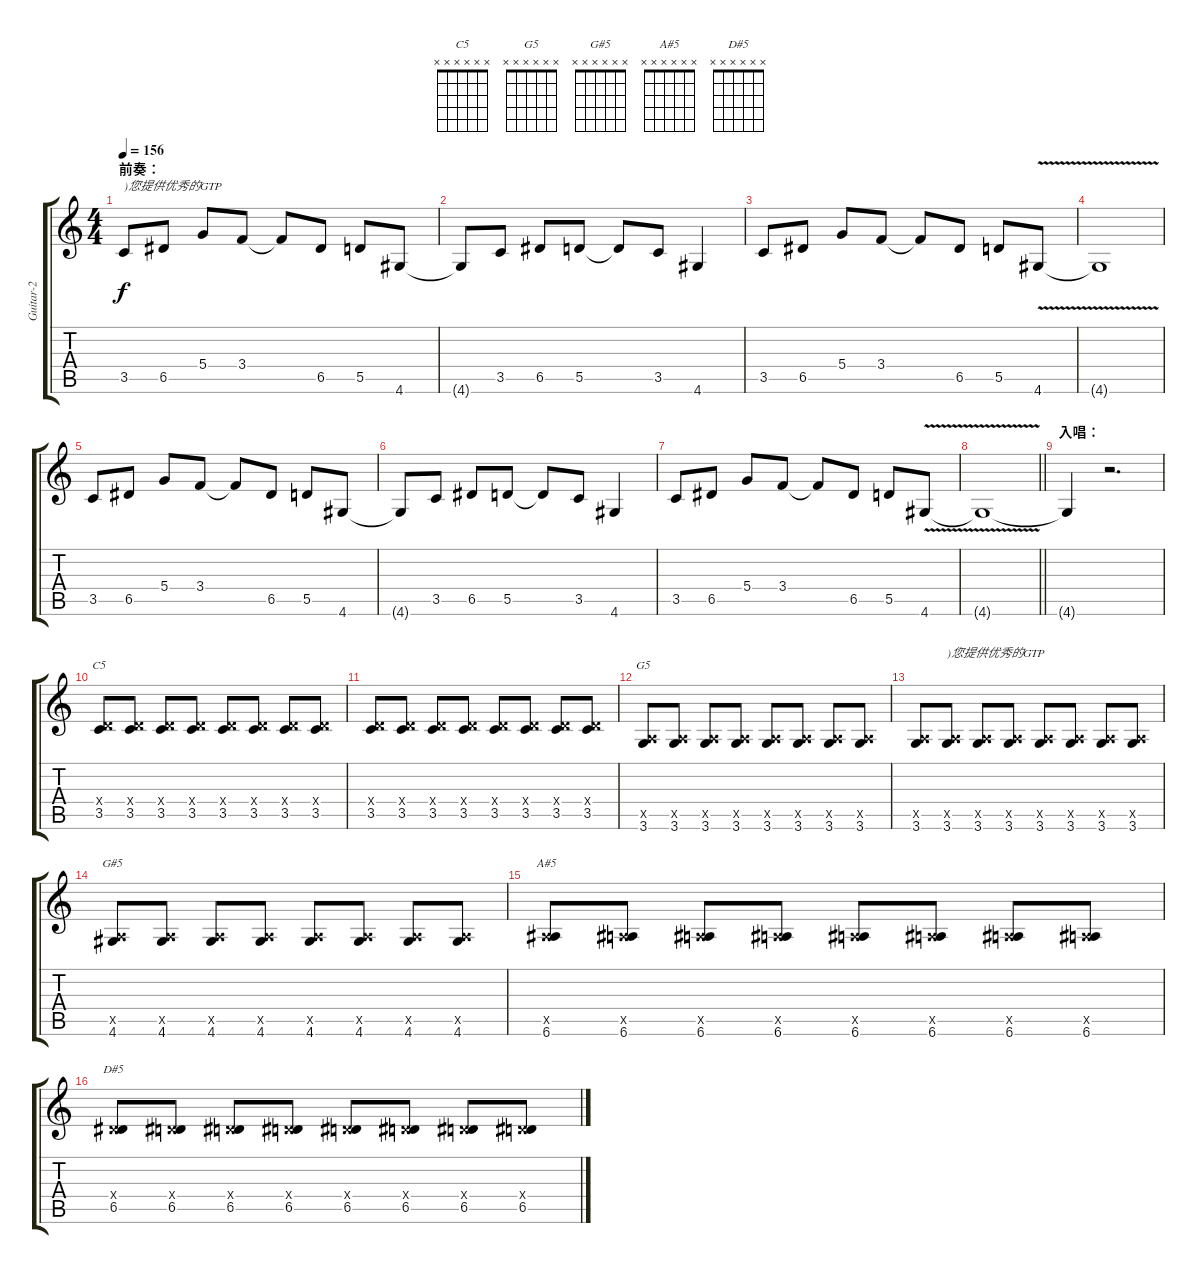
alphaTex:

\track ("Guitar-2" "Guitar-2") {instrument overdrivenguitar}
\staff {score tabs}
\tuning (E4 B3 G3 D3 A2 E2) {hide}
\chord ("C5" x x x x x x)
\chord ("G5" x x x x x x)
\chord ("G#5" x x x x x x)
\chord ("A#5" x x x x x x)
\chord ("D#5" x x x x x x)
\ts (4 4)
\section ("" "前奏：")
\tempo 156
\clef g2
\ks c
3.5.8{txt ")您提供优秀的GTP" dy f instrument overdrivenguitar} 6.5.8 5.4.8 3.4.8 3.4{t}.8 6.5.8 5.5.8 4.6.8 |
4.6{t}.8 3.5.8 6.5.8 5.5.8 5.5{t}.8 3.5.8 4.6.4 |
3.5.8 6.5.8 5.4.8 3.4.8 3.4{t}.8 6.5.8 5.5.8 4.6{v}.8 |
4.6{t}.1 |
3.5.8 6.5.8 5.4.8 3.4.8 3.4{t}.8 6.5.8 5.5.8 4.6.8 |
4.6{t}.8 3.5.8 6.5.8 5.5.8 5.5{t}.8 3.5.8 4.6.4 |
3.5.8 6.5.8 5.4.8 3.4.8 3.4{t}.8 6.5.8 5.5.8 4.6{v}.8 |
\barLineRight lightlight
4.6{t}.1 |
\section ("" "入唱：")
4.6{t}.4 r.2{d} |
(0.4{x} 3.5).8{ch "C5"} (0.4{x} 3.5).8 (0.4{x} 3.5).8 (0.4{x} 3.5).8 (0.4{x} 3.5).8 (0.4{x} 3.5).8 (0.4{x} 3.5).8 (0.4{x} 3.5).8 |
(0.4{x} 3.5).8 (0.4{x} 3.5).8 (0.4{x} 3.5).8 (0.4{x} 3.5).8 (0.4{x} 3.5).8 (0.4{x} 3.5).8 (0.4{x} 3.5).8 (0.4{x} 3.5).8 |
(0.5{x} 3.6).8{ch "G5"} (0.5{x} 3.6).8 (0.5{x} 3.6).8 (0.5{x} 3.6).8 (0.5{x} 3.6).8 (0.5{x} 3.6).8 (0.5{x} 3.6).8 (0.5{x} 3.6).8 |
(0.5{x} 3.6).8 (0.5{x} 3.6).8{txt ")您提供优秀的GTP"} (0.5{x} 3.6).8 (0.5{x} 3.6).8 (0.5{x} 3.6).8 (0.5{x} 3.6).8 (0.5{x} 3.6).8 (0.5{x} 3.6).8 |
(0.5{x} 4.6).8{ch "G#5"} (0.5{x} 4.6).8 (0.5{x} 4.6).8 (0.5{x} 4.6).8 (0.5{x} 4.6).8 (0.5{x} 4.6).8 (0.5{x} 4.6).8 (0.5{x} 4.6).8 |
(0.5{x} 6.6).8{ch "A#5"} (0.5{x} 6.6).8 (0.5{x} 6.6).8 (0.5{x} 6.6).8 (0.5{x} 6.6).8 (0.5{x} 6.6).8 (0.5{x} 6.6).8 (0.5{x} 6.6).8 |
(0.4{x} 6.5).8{ch "D#5"} (0.4{x} 6.5).8 (0.4{x} 6.5).8 (0.4{x} 6.5).8 (0.4{x} 6.5).8 (0.4{x} 6.5).8 (0.4{x} 6.5).8 (0.4{x} 6.5).8
